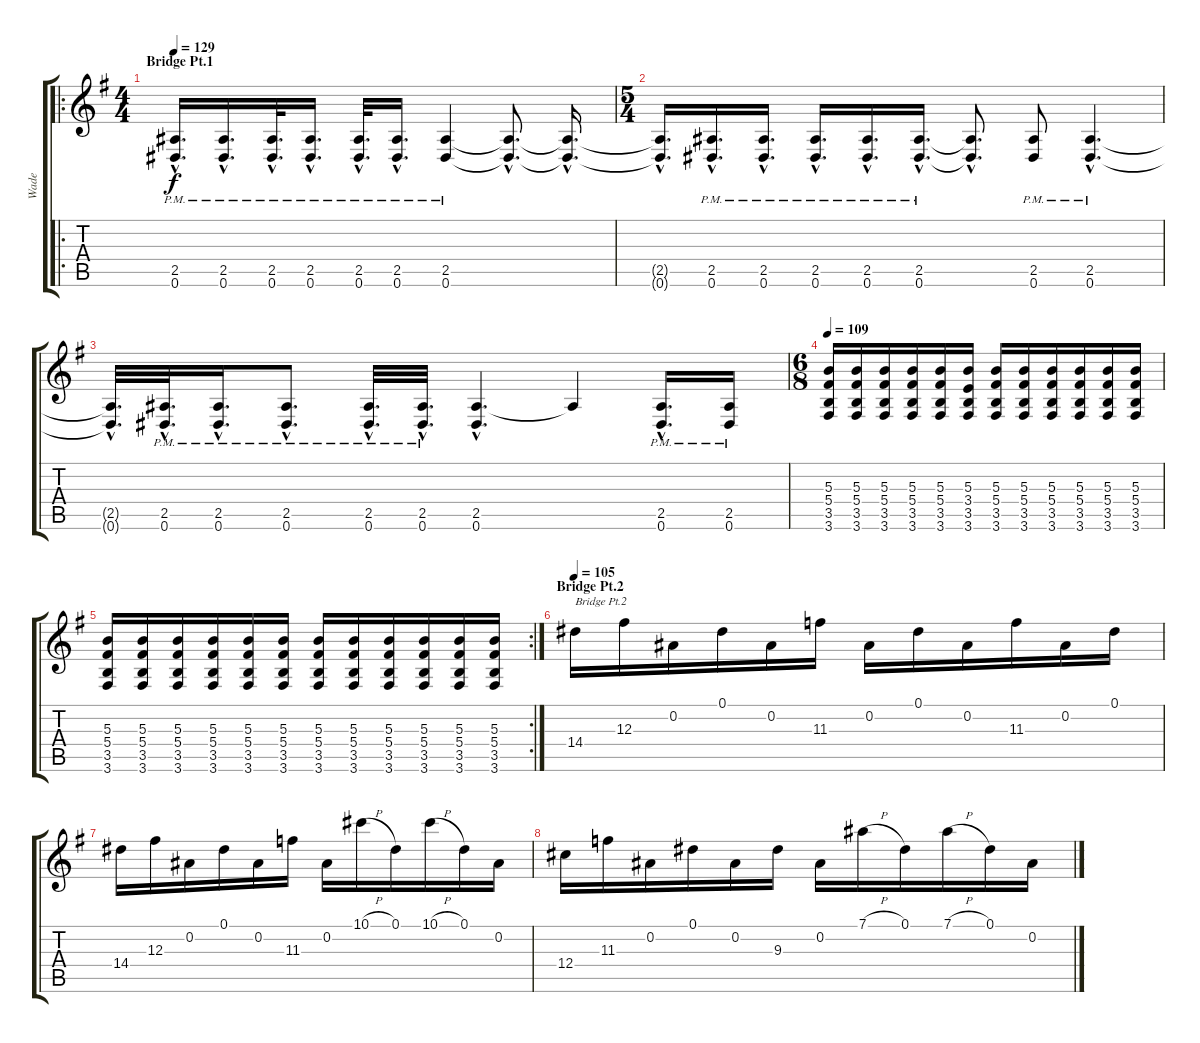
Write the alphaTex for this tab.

\track ("Wade" "Wade") {instrument distortionguitar}
\staff {score tabs}
\tuning (Eb4 Bb3 Gb3 Db3 Ab2 Eb2) {hide}
\ro
\ts (4 4)
\section ("" "Bridge Pt.1")
\tempo 129
\clef g2
\ks g
(2.5{hac pm} 0.6{hac}).16{d dy f} (2.5{hac pm} 0.6{hac}).16{d} (2.5{hac pm} 0.6{hac}).32{d} (2.5{hac pm} 0.6{hac}).16{d} (2.5{hac pm} 0.6{hac}).32{d} (2.5{hac pm} 0.6{hac}).16{d} (2.5{pm} 0.6).4 (2.5{hac t} 0.6{hac t}).8{d} (2.5{hac t} 0.6{hac t}).16{d} |
\ts (5 4)
(2.5{hac t} 0.6{hac t}).16{d} (2.5{hac pm} 0.6{hac}).16{d} (2.5{hac pm} 0.6{hac}).16{d} (2.5{hac pm} 0.6{hac}).16{d} (2.5{hac pm} 0.6{hac}).16{d} (2.5{hac pm} 0.6{hac}).16{d} (2.5{hac t} 0.6{hac t}).8{d} (2.5{pm} 0.6).8 (2.5{hac pm} 0.6{hac}).4{d} |
(2.5{hac t} 0.6{hac t}).32{d} (2.5{hac pm} 0.6{hac}).32{d} (2.5{hac pm} 0.6{hac}).16{d} (2.5{hac pm} 0.6{hac}).8{d} (2.5{hac pm} 0.6{hac}).32{d} (2.5{hac pm} 0.6{hac}).32{d} (2.5{hac} 0.6{hac}).4{d} 2.5{t}.4 (2.5{hac pm} 0.6{hac}).16{d} (2.5{pm} 0.6).16 |
\ts (6 8)
\tempo 109
(5.3 5.4 3.5 3.6).16{instrument distortionguitar} (5.3 5.4 3.5 3.6).16 (5.3 5.4 3.5 3.6).16 (5.3 5.4 3.5 3.6).16 (5.3 5.4 3.5 3.6).16 (5.3 3.4 3.5 3.6).16 (5.3 5.4 3.5 3.6).16 (5.3 5.4 3.5 3.6).16 (5.3 5.4 3.5 3.6).16 (5.3 5.4 3.5 3.6).16 (5.3 5.4 3.5 3.6).16 (5.3 5.4 3.5 3.6).16 |
\rc 2
(5.3 5.4 3.5 3.6).16 (5.3 5.4 3.5 3.6).16 (5.3 5.4 3.5 3.6).16 (5.3 5.4 3.5 3.6).16 (5.3 5.4 3.5 3.6).16 (5.3 5.4 3.5 3.6).16 (5.3 5.4 3.5 3.6).16 (5.3 5.4 3.5 3.6).16 (5.3 5.4 3.5 3.6).16 (5.3 5.4 3.5 3.6).16 (5.3 5.4 3.5 3.6).16 (5.3 5.4 3.5 3.6).16 |
\section ("" "Bridge Pt.2")
\tempo 105
14.4.16{txt "Bridge Pt.2" volume 10 instrument electricguitarclean} 12.3.16 0.2.16 0.1.16 0.2.16 11.3.16 0.2.16 0.1.16 0.2.16 11.3.16 0.2.16 0.1.16 |
14.4.16 12.3.16 0.2.16 0.1.16 0.2.16 11.3.16 0.2.16 10.1{h}.16 0.1.16 10.1{h}.16 0.1.16 0.2.16 |
12.4.16 11.3.16 0.2.16 0.1.16 0.2.16 9.3.16 0.2.16 7.1{h}.16 0.1.16 7.1{h}.16 0.1.16 0.2.16
